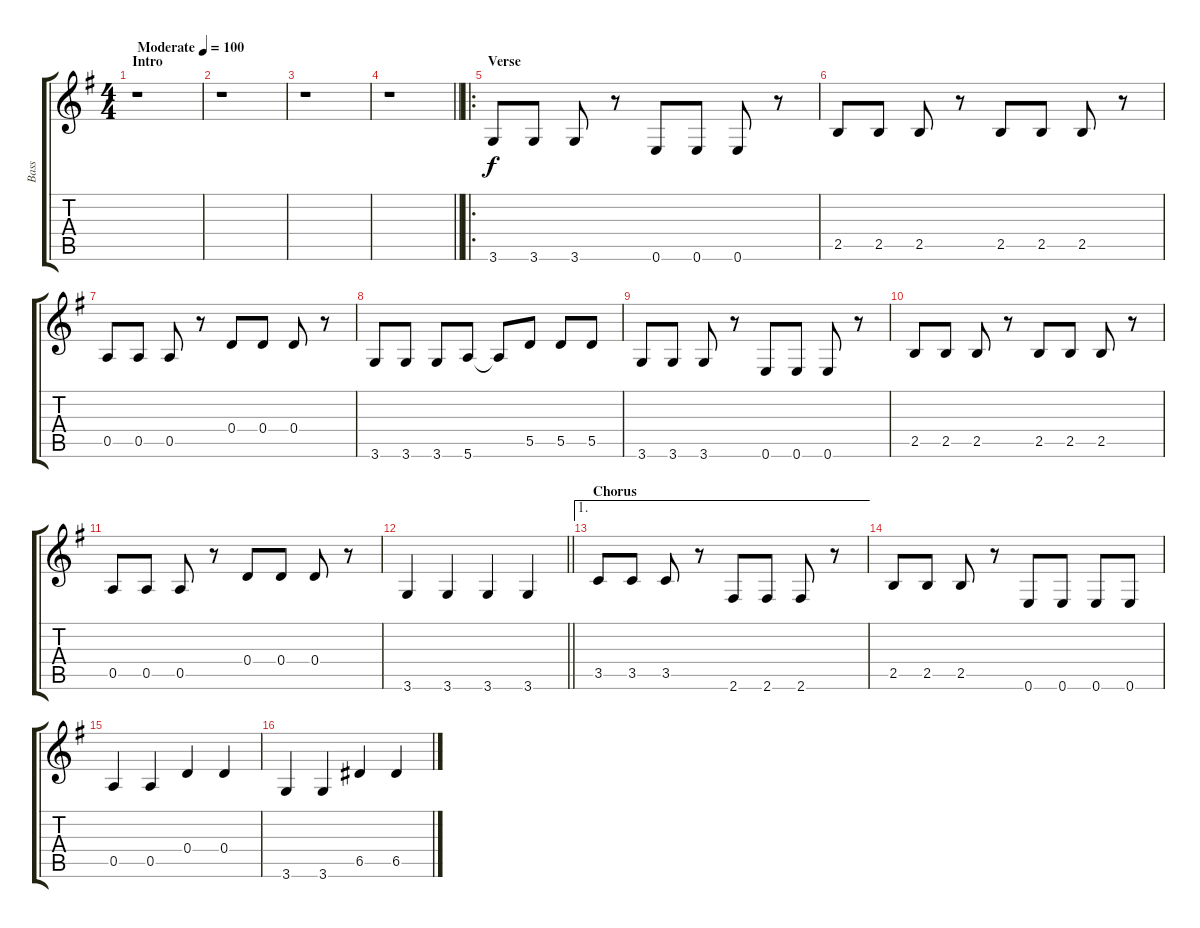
\track ("Bass" "Bass") {instrument electricbassfinger}
\staff {score tabs}
\tuning (E4 B3 G3 D3 A2 E2) {hide}
\ts (4 4)
\section ("" "Intro")
\tempo (100 "Moderate")
\clef g2
\ks g
r.1{dy f instrument electricbassfinger} |
r.1 |
r.1 |
\barLineRight lightlight
r.1 |
\ro
\section ("" "Verse")
3.6.8 3.6.8 3.6.8 r.8 0.6.8 0.6.8 0.6.8 r.8 |
2.5.8 2.5.8 2.5.8 r.8 2.5.8 2.5.8 2.5.8 r.8 |
0.5.8 0.5.8 0.5.8 r.8 0.4.8 0.4.8 0.4.8 r.8 |
3.6.8 3.6.8 3.6.8 5.6.8 5.6{t}.8 5.5.8 5.5.8 5.5.8 |
3.6.8 3.6.8 3.6.8 r.8 0.6.8 0.6.8 0.6.8 r.8 |
2.5.8 2.5.8 2.5.8 r.8 2.5.8 2.5.8 2.5.8 r.8 |
0.5.8 0.5.8 0.5.8 r.8 0.4.8 0.4.8 0.4.8 r.8 |
\barLineRight lightlight
3.6.4 3.6.4 3.6.4 3.6.4 |
\ae 1
\section ("" "Chorus")
3.5.8 3.5.8 3.5.8 r.8 2.6.8 2.6.8 2.6.8 r.8 |
2.5.8 2.5.8 2.5.8 r.8 0.6.8 0.6.8 0.6.8 0.6.8 |
0.5.4 0.5.4 0.4.4 0.4.4 |
3.6.4 3.6.4 6.5.4 6.5.4
